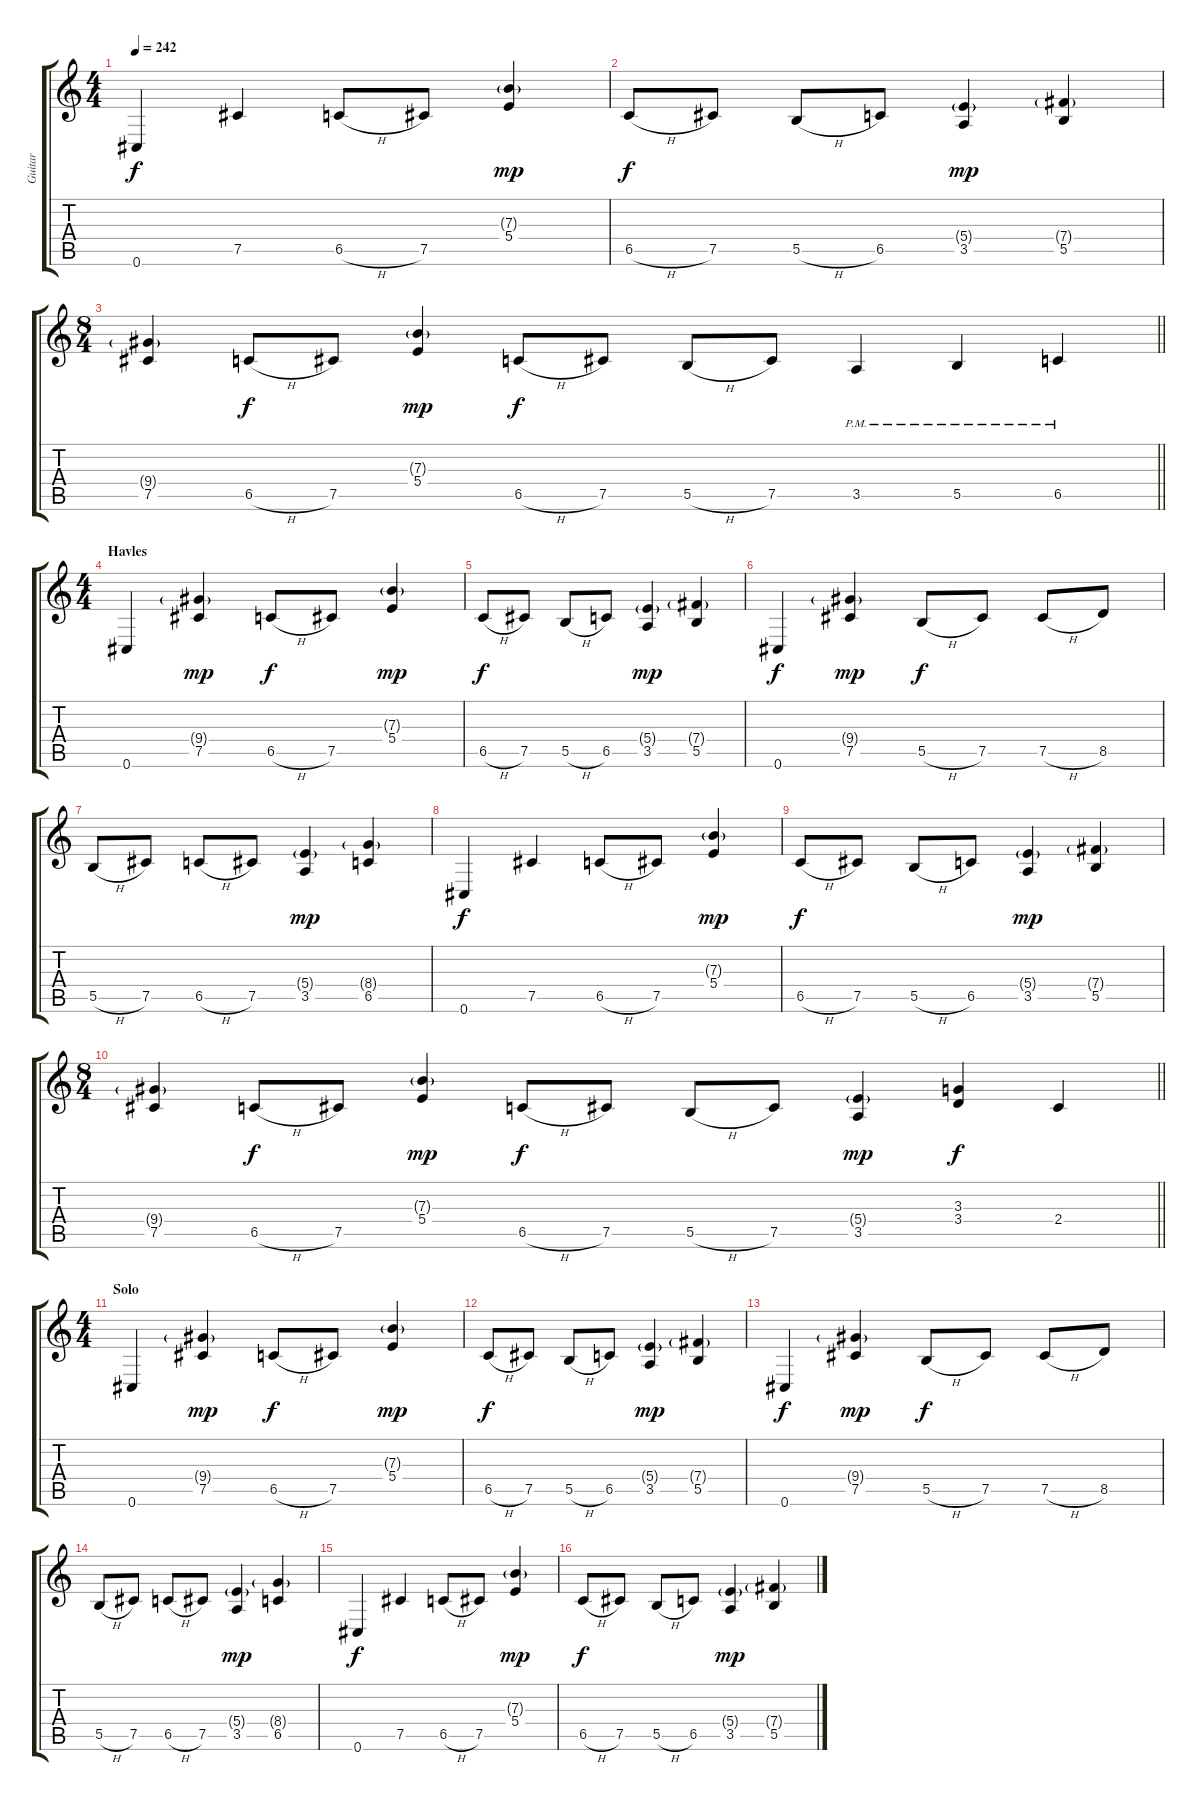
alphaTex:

\track ("Guitar" "Guitar") {instrument distortionguitar}
\staff {score tabs}
\tuning (Db4 Ab3 E3 B2 Gb2 Db2) {hide}
\ts (4 4)
\tempo 242
\clef g2
\ks c
0.6.4{dy f} 7.5.4 6.5{h}.8 7.5.8 (7.3{g} 5.4).4{dy mp} |
6.5{h}.8{dy f} 7.5.8 5.5{h}.8 6.5.8 (5.4{g} 3.5).4{dy mp} (7.4{g} 5.5).4 |
\ts (8 4)
\barLineRight lightlight
(9.4{g} 7.5).4 6.5{h}.8{dy f} 7.5.8 (7.3{g} 5.4).4{dy mp} 6.5{h}.8{dy f} 7.5.8 5.5{h}.8 7.5.8 3.5{pm}.4 5.5{pm}.4 6.5{pm}.4 |
\ts (4 4)
\section ("" "Havles")
0.6.4 (9.4{g} 7.5).4{dy mp} 6.5{h}.8{dy f} 7.5.8 (7.3{g} 5.4).4{dy mp} |
6.5{h}.8{dy f} 7.5.8 5.5{h}.8 6.5.8 (5.4{g} 3.5).4{dy mp} (7.4{g} 5.5).4 |
0.6.4{dy f} (9.4{g} 7.5).4{dy mp} 5.5{h}.8{dy f} 7.5.8 7.5{h}.8 8.5.8 |
5.5{h}.8 7.5.8 6.5{h}.8 7.5.8 (5.4{g} 3.5).4{dy mp} (8.4{g} 6.5).4 |
0.6.4{dy f} 7.5.4 6.5{h}.8 7.5.8 (7.3{g} 5.4).4{dy mp} |
6.5{h}.8{dy f} 7.5.8 5.5{h}.8 6.5.8 (5.4{g} 3.5).4{dy mp} (7.4{g} 5.5).4 |
\ts (8 4)
\barLineRight lightlight
(9.4{g} 7.5).4 6.5{h}.8{dy f} 7.5.8 (7.3{g} 5.4).4{dy mp} 6.5{h}.8{dy f} 7.5.8 5.5{h}.8 7.5.8 (5.4{g} 3.5).4{dy mp} (3.3 3.4).4{dy f} 2.4.4 |
\ts (4 4)
\section ("" "Solo")
0.6.4 (9.4{g} 7.5).4{dy mp} 6.5{h}.8{dy f} 7.5.8 (7.3{g} 5.4).4{dy mp} |
6.5{h}.8{dy f} 7.5.8 5.5{h}.8 6.5.8 (5.4{g} 3.5).4{dy mp} (7.4{g} 5.5).4 |
0.6.4{dy f} (9.4{g} 7.5).4{dy mp} 5.5{h}.8{dy f} 7.5.8 7.5{h}.8 8.5.8 |
5.5{h}.8 7.5.8 6.5{h}.8 7.5.8 (5.4{g} 3.5).4{dy mp} (8.4{g} 6.5).4 |
0.6.4{dy f} 7.5.4 6.5{h}.8 7.5.8 (7.3{g} 5.4).4{dy mp} |
6.5{h}.8{dy f} 7.5.8 5.5{h}.8 6.5.8 (5.4{g} 3.5).4{dy mp} (7.4{g} 5.5).4
